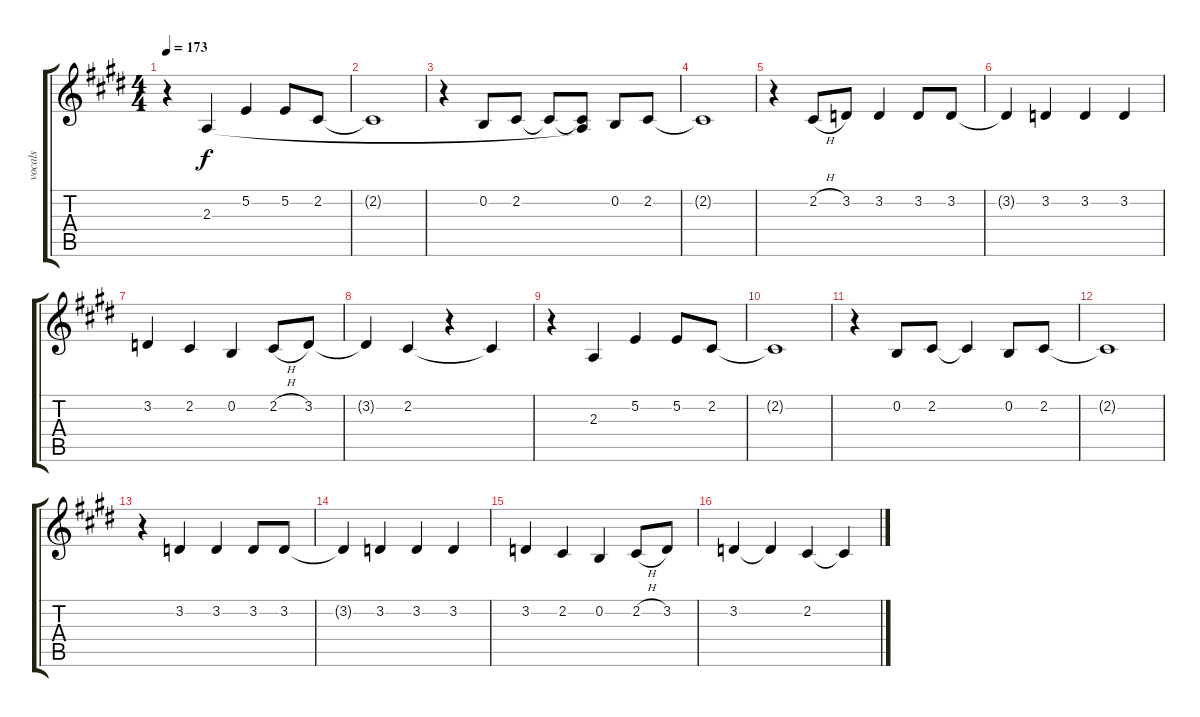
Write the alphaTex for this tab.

\track ("vocals" "vocals") {instrument lead6voice}
\staff {score tabs}
\tuning (E4 B3 G3 D3 A2 E2) {hide}
\ts (4 4)
\tempo 173
\clef g2
\ks e
r.4{dy f} 2.3.4 5.2.4 5.2.8 2.2.8 |
2.2{t}.1 |
r.4 0.2.8 2.2.8 2.2{t}.8 (2.2{t} 2.3{t}).8 0.2.8 2.2.8 |
2.2{t}.1 |
r.4 2.2{h}.8 3.2.8 3.2.4 3.2.8 3.2.8 |
3.2{t}.4 3.2.4 3.2.4 3.2.4 |
3.2.4 2.2.4 0.2.4 2.2{h}.8 3.2.8 |
3.2{t}.4 2.2.4 r.4 2.2{t}.4 |
r.4 2.3.4 5.2.4 5.2.8 2.2.8 |
2.2{t}.1 |
r.4 0.2.8 2.2.8 2.2{t}.4 0.2.8 2.2.8 |
2.2{t}.1 |
r.4 3.2.4 3.2.4 3.2.8 3.2.8 |
3.2{t}.4 3.2.4 3.2.4 3.2.4 |
3.2.4 2.2.4 0.2.4 2.2{h}.8 3.2.8 |
3.2.4 3.2{t}.4 2.2.4 2.2{t}.4
